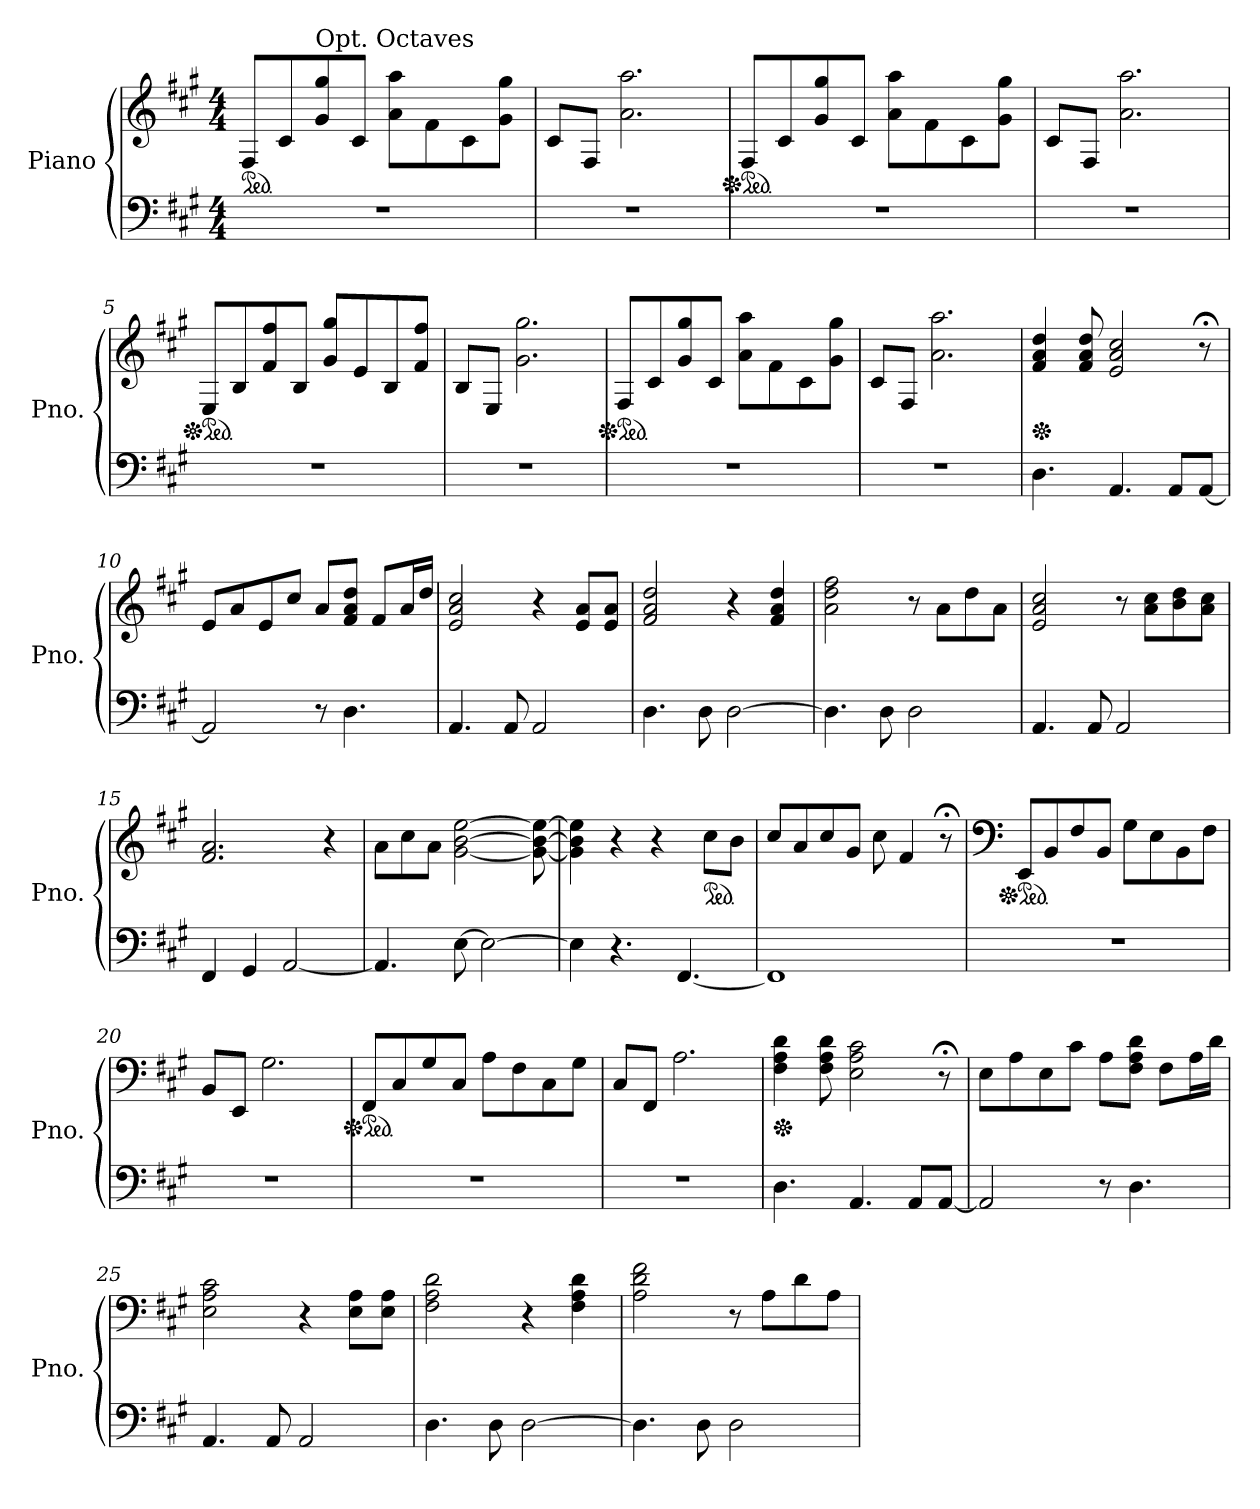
**kern	**kern
*part1	*part1
*staff2	*staff1
*I"Piano	*
*I'Pno.	*
*clefF4	*clefG2
*k[f#c#g#]	*k[f#c#g#]
*M4/4	*M4/4
*MM80	*MM80
*	*ped
=1	=1
1r	8F#/L
.	8c#/
!	!LO:TX:a:t=Opt. Octaves
.	8g#/ 8gg#/
.	8c#/J
.	8a\ 8aa\L
.	8f#\
.	8c#\
.	8g#\ 8gg#\J
=2	=2
1r	8c#/L
.	8F#/J
.	2.a\ 2.aa\
=3	=3
*	*Xped
*	*ped
1r	8F#/L
.	8c#/
.	8g#/ 8gg#/
.	8c#/J
.	8a\ 8aa\L
.	8f#\
.	8c#\
.	8g#\ 8gg#\J
=4	=4
1r	8c#/L
.	8F#/J
.	2.a\ 2.aa\
=5	=5
*	*Xped
*	*ped
1r	8E/L
.	8B/
.	8f#/ 8ff#/
.	8B/J
.	8g#/ 8gg#/L
.	8e/
.	8B/
.	8f#/ 8ff#/J
=6	=6
1r	8B/L
.	8E/J
.	2.g#\ 2.gg#\
!!LO:LB:g=z
=7	=7
*	*Xped
*	*ped
1r	8F#/L
.	8c#/
.	8g#/ 8gg#/
.	8c#/J
.	8a\ 8aa\L
.	8f#\
.	8c#\
.	8g#\ 8gg#\J
=8	=8
1r	8c#/L
.	8F#/J
.	2.a\ 2.aa\
=9	=9
*	*Xped
4.D\	4f#/ 4a/ 4dd/
.	8f#/ 8a/ 8dd/
4.AA/	2e/ 2a/ 2cc#/
8AA/L	.
[8AA/J	8r;<
=10	=10
2AA/]	8e/L
.	8a/
.	8e/
.	8cc#/J
8r	8a/L
4.D\	8f#/ 8a/ 8dd/J
.	8f#/L
.	16a/L
.	16dd/JJ
=11	=11
4.AA/	2e/ 2a/ 2cc#/
8AA/	.
2AA/	4r
.	8e/ 8a/L
.	8e/ 8a/J
=12	=12
4.D\	2f#/ 2a/ 2dd/
8D\	.
[2D\	4r
.	4f#/ 4a/ 4dd/
!!LO:LB:g=z
=13	=13
4.D\]	2a\ 2dd\ 2ff#\
8D\	.
2D\	8r
.	8a\L
.	8dd\
.	8a\J
=14	=14
4.AA/	2e/ 2a/ 2cc#/
8AA/	.
2AA/	8r
.	8a\ 8cc#\L
.	8b\ 8dd\
.	8a\ 8cc#\J
=15	=15
4FF#/	2.f#/ 2.a/
4GG#/	.
[2AA/	.
.	4r
=16	=16
4.AA/]	8a\L
.	8cc#\
.	8a\J
[8E\	[2g#\ [2b\ [2ee\
2E\_	.
.	8g#\_ 8b\_ 8ee\_
=17	=17
4E\]	4g#\] 4b\] 4ee\]
4.r	4r
.	4r
[4.FF#/	.
*	*ped
.	8cc#\L
.	8b\J
=18	=18
1FF#]	8cc#/L
.	8a/
.	8cc#/
.	8g#/J
.	8cc#\
.	4f#/
.	8r;<
!!LO:LB:g=z
=19	=19
*	*clefF4
*	*Xped
*	*ped
1r	8EE/L
.	8BB/
.	8F#/
.	8BB/J
.	8G#\L
.	8E\
.	8BB\
.	8F#\J
=20	=20
1r	8BB/L
.	8EE/J
.	2.G#\
=21	=21
*	*Xped
*	*ped
1r	8FF#/L
.	8C#/
.	8G#/
.	8C#/J
.	8A\L
.	8F#\
.	8C#\
.	8G#\J
=22	=22
1r	8C#/L
.	8FF#/J
.	2.A\
=23	=23
*	*Xped
4.D\	4F#\ 4A\ 4d\
.	8F#\ 8A\ 8d\
4.AA/	2E\ 2A\ 2c#\
8AA/L	.
[8AA/J	8r;<
=24	=24
2AA/]	8E\L
.	8A\
.	8E\
.	8c#\J
8r	8A\L
4.D\	8F#\ 8A\ 8d\J
.	8F#\L
.	16A\L
.	16d\JJ
!!LO:LB:g=z
=25	=25
4.AA/	2E\ 2A\ 2c#\
8AA/	.
2AA/	4r
.	8E\ 8A\L
.	8E\ 8A\J
=26	=26
4.D\	2F#\ 2A\ 2d\
8D\	.
[2D\	4r
.	4F#\ 4A\ 4d\
=27	=27
4.D\]	2A\ 2d\ 2f#\
8D\	.
2D\	8r
.	8A\L
.	8d\
.	8A\J
=	=
*-	*-
